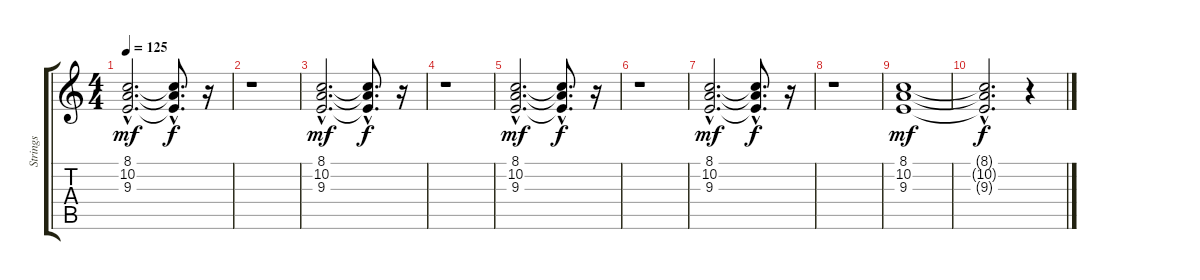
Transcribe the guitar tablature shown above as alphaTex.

\track ("Strings" "Strings") {instrument synthstrings1}
\staff {score tabs}
\tuning (E4 B3 G3 D3 A2 E2) {hide}
\ts (4 4)
\tempo 125
\clef g2
\ks c
(8.1{hac} 10.2{hac} 9.3{hac}).2{d dy mf} (8.1{hac t} 10.2{hac t} 9.3{hac t}).8{d dy f} r.16 |
r.1 |
(8.1{hac} 10.2{hac} 9.3{hac}).2{d dy mf} (8.1{hac t} 10.2{hac t} 9.3{hac t}).8{d dy f} r.16 |
r.1 |
(8.1{hac} 10.2{hac} 9.3{hac}).2{d dy mf} (8.1{hac t} 10.2{hac t} 9.3{hac t}).8{d dy f} r.16 |
r.1 |
(8.1{hac} 10.2{hac} 9.3{hac}).2{d dy mf} (8.1{hac t} 10.2{hac t} 9.3{hac t}).8{d dy f} r.16 |
r.1 |
(8.1 10.2 9.3).1{dy mf} |
(8.1{hac t} 10.2{hac t} 9.3{hac t}).2{d dy f} r.4
